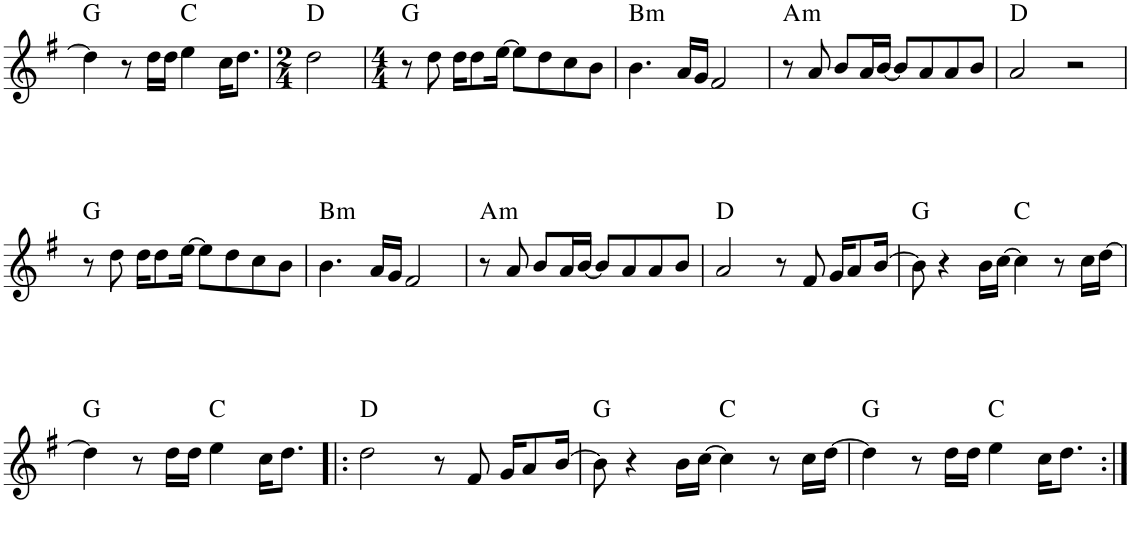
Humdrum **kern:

**kern	**harte
*part1	*part1
*staff1	*
*I"Piano	*
*I'Pno.	*
!!LO:PB:g=z
*clefG2	*
*k[f#]	*
*M4/4	*
=31	=31
4dd\]	G:maj
8r	.
16dd\LL	.
16dd\JJ	.
4ee\	C:maj
16cc\KL	.
8.dd\J	.
=32	=32
*M2/4	*
2dd\	D:maj
=33	=33
*M4/4	*
8r	G:maj
8dd\	.
16dd\KL	.
8dd\	.
[16ee\Jk	.
8ee\L]	.
8dd\	.
8cc\	.
8b\J	.
=34	=34
!	!LO:H:kt=m
4.b\	B:min
16a/LL	.
16g/JJ	.
2f#/	.
=35	=35
!	!LO:H:kt=m
8r	A:min
8a/	.
8b/L	.
16a/L	.
[16b/JJ	.
8b/L]	.
8a/	.
8a/	.
8b/J	.
=36	=36
2a/	D:maj
2r	.
!!LO:LB:g=z
=37	=37
8r	G:maj
8dd\	.
16dd\KL	.
8dd\	.
[16ee\Jk	.
8ee\L]	.
8dd\	.
8cc\	.
8b\J	.
=38	=38
!	!LO:H:kt=m
4.b\	B:min
16a/LL	.
16g/JJ	.
2f#/	.
=39	=39
!	!LO:H:kt=m
8r	A:min
8a/	.
8b/L	.
16a/L	.
[16b/JJ	.
8b/L]	.
8a/	.
8a/	.
8b/J	.
=40	=40
2a/	D:maj
8r	.
8f#/	.
16g/KL	.
8a/	.
[16b/Jk	.
=41	=41
8b\]	G:maj
4r	.
16b\LL	.
[16cc\JJ	.
4cc\]	C:maj
8r	.
16cc\LL	.
[16dd\JJ	.
!!LO:LB:g=z
=42	=42
4dd\]	G:maj
8r	.
16dd\LL	.
16dd\JJ	.
4ee\	C:maj
16cc\KL	.
8.dd\J	.
=43!|:	=43!|:
2dd\	D:maj
8r	.
8f#/	.
16g/KL	.
8a/	.
[16b/Jk	.
=44	=44
8b\]	G:maj
4r	.
16b\LL	.
[16cc\JJ	.
4cc\]	C:maj
8r	.
16cc\LL	.
[16dd\JJ	.
=45	=45
4dd\]	G:maj
8r	.
16dd\LL	.
16dd\JJ	.
4ee\	C:maj
16cc\KL	.
8.dd\J	.
=:|!	=:|!
*-	*-
